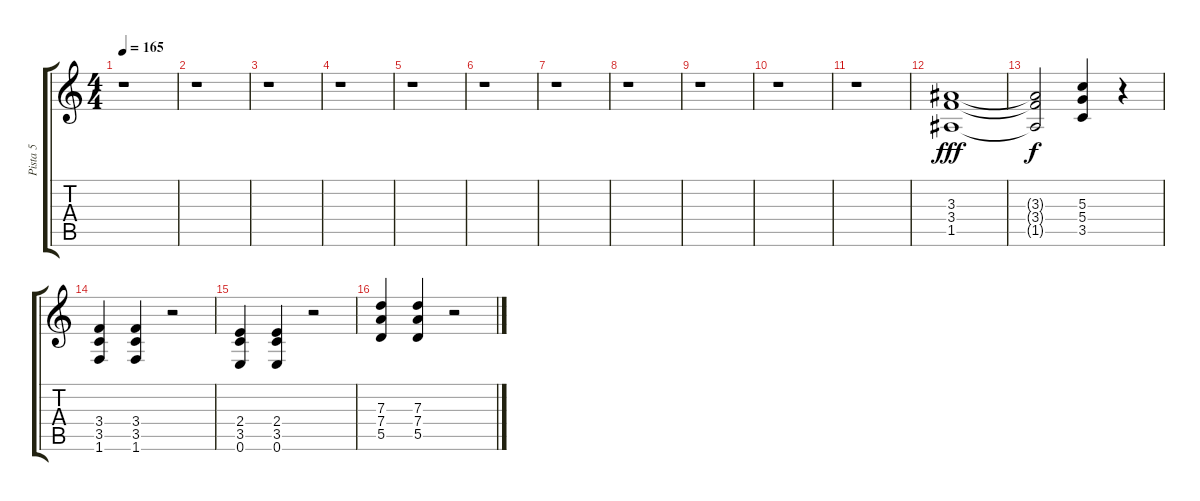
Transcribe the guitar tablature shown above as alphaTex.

\track ("Pista 5" "Pista 5") {instrument overdrivenguitar}
\staff {score tabs}
\tuning (E4 B3 G3 D3 A2 E2) {hide}
\ts (4 4)
\tempo 165
\clef g2
\ks c
r.1{dy f} |
r.1 |
r.1 |
r.1 |
r.1 |
r.1 |
r.1 |
r.1 |
r.1 |
r.1 |
r.1 |
(3.3 3.4 1.5).1{dy fff} |
(3.3{t} 3.4{t} 1.5{t}).2{dy f} (5.3 5.4 3.5).4 r.4 |
(3.4 3.5 1.6).4 (3.4 3.5 1.6).4 r.2 |
(2.4 3.5 0.6).4 (2.4 3.5 0.6).4 r.2 |
(7.3 7.4 5.5).4 (7.3 7.4 5.5).4 r.2
